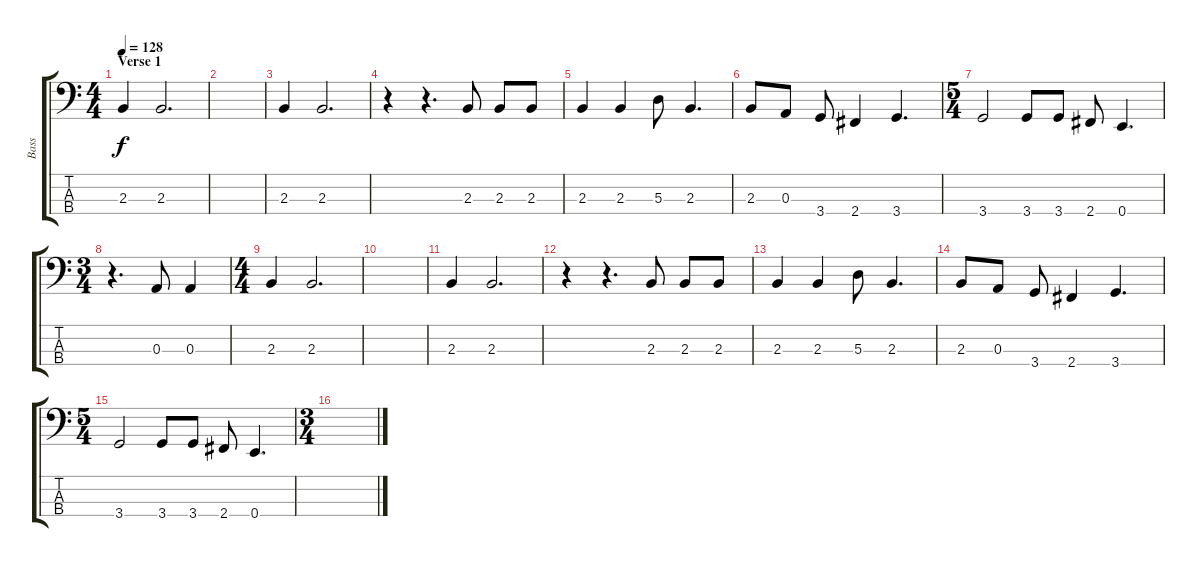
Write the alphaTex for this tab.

\track ("Bass" "Bass") {instrument electricbassfinger}
\staff {score tabs}
\tuning (G2 D2 A1 E1) {hide}
\ts (4 4)
\section ("" "Verse 1")
\tempo 128
\clef f4
\ks c
2.3.4{dy f} 2.3.2{d} |
|
2.3.4 2.3.2{d} |
r.4 r.4{d} 2.3.8 2.3.8 2.3.8 |
2.3.4 2.3.4 5.3.8 2.3.4{d} |
2.3.8 0.3.8 3.4.8 2.4.4 3.4.4{d} |
\ts (5 4)
3.4.2 3.4.8 3.4.8 2.4.8 0.4.4{d} |
\ts (3 4)
r.4{d} 0.3.8 0.3.4 |
\ts (4 4)
2.3.4 2.3.2{d} |
|
2.3.4 2.3.2{d} |
r.4 r.4{d} 2.3.8 2.3.8 2.3.8 |
2.3.4 2.3.4 5.3.8 2.3.4{d} |
2.3.8 0.3.8 3.4.8 2.4.4 3.4.4{d} |
\ts (5 4)
3.4.2 3.4.8 3.4.8 2.4.8 0.4.4{d} |
\ts (3 4)
